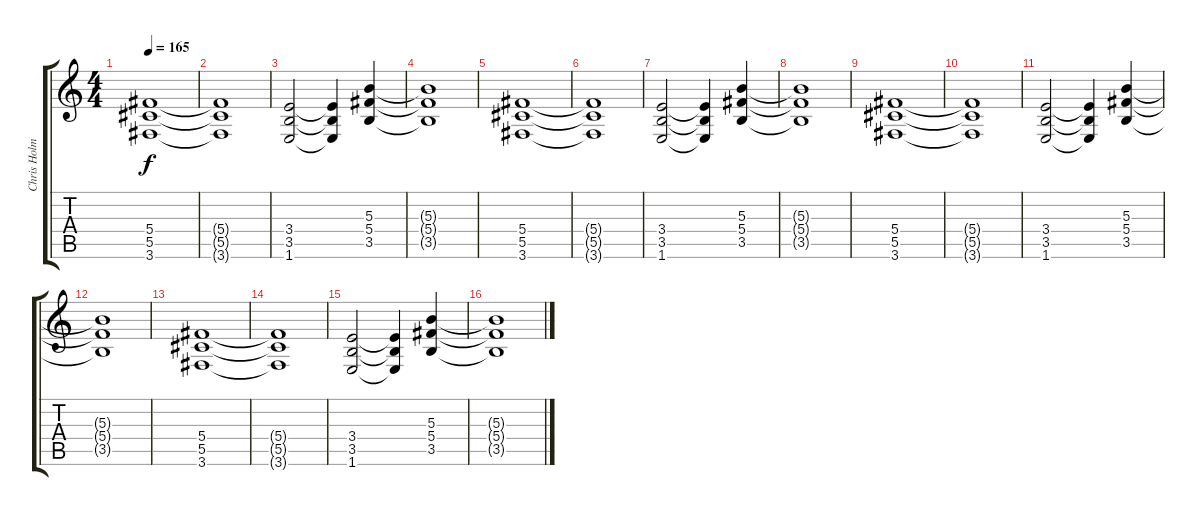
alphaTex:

\track ("Chris Holmes/Lead Guitar" "Chris Holm") {instrument electricguitarclean}
\staff {score tabs}
\tuning (Eb4 Bb3 Gb3 Db3 Ab2 Eb2) {hide}
\ts (4 4)
\tempo 165
\clef g2
\ks c
(5.4 5.5 3.6).1{dy f} |
(5.4{t} 5.5{t} 3.6{t}).1 |
(3.4 3.5 1.6).2 (3.4{t} 3.5{t} 1.6{t}).4 (5.3 5.4 3.5).4 |
(5.3{t} 5.4{t} 3.5{t}).1 |
(5.4 5.5 3.6).1{volume 15 instrument distortionguitar} |
(5.4{t} 5.5{t} 3.6{t}).1{volume 14} |
(3.4 3.5 1.6).2{volume 13} (3.4{t} 3.5{t} 1.6{t}).4 (5.3 5.4 3.5).4 |
(5.3{t} 5.4{t} 3.5{t}).1{volume 12} |
(5.4 5.5 3.6).1{volume 11} |
(5.4{t} 5.5{t} 3.6{t}).1{volume 10} |
(3.4 3.5 1.6).2{volume 9} (3.4{t} 3.5{t} 1.6{t}).4 (5.3 5.4 3.5).4 |
(5.3{t} 5.4{t} 3.5{t}).1{volume 6} |
(5.4 5.5 3.6).1{volume 5} |
(5.4{t} 5.5{t} 3.6{t}).1{volume 4} |
(3.4 3.5 1.6).2{volume 2} (3.4{t} 3.5{t} 1.6{t}).4 (5.3 5.4 3.5).4 |
(5.3{t} 5.4{t} 3.5{t}).1
